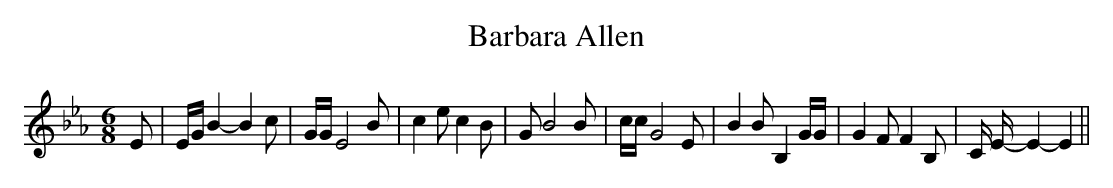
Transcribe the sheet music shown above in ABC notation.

X:1
T:Barbara Allen
M:6/8
L:1/8
K:Eb
 E| E/2G/2 B2- B2 c| G/2G/2 E4 B| c2 e c2 B| G B4 B| c/2c/2 G4 E| B2 B B,2 G/2G/2|\
 G2 F F2 B,| C/2 E/2- E2- E2||
